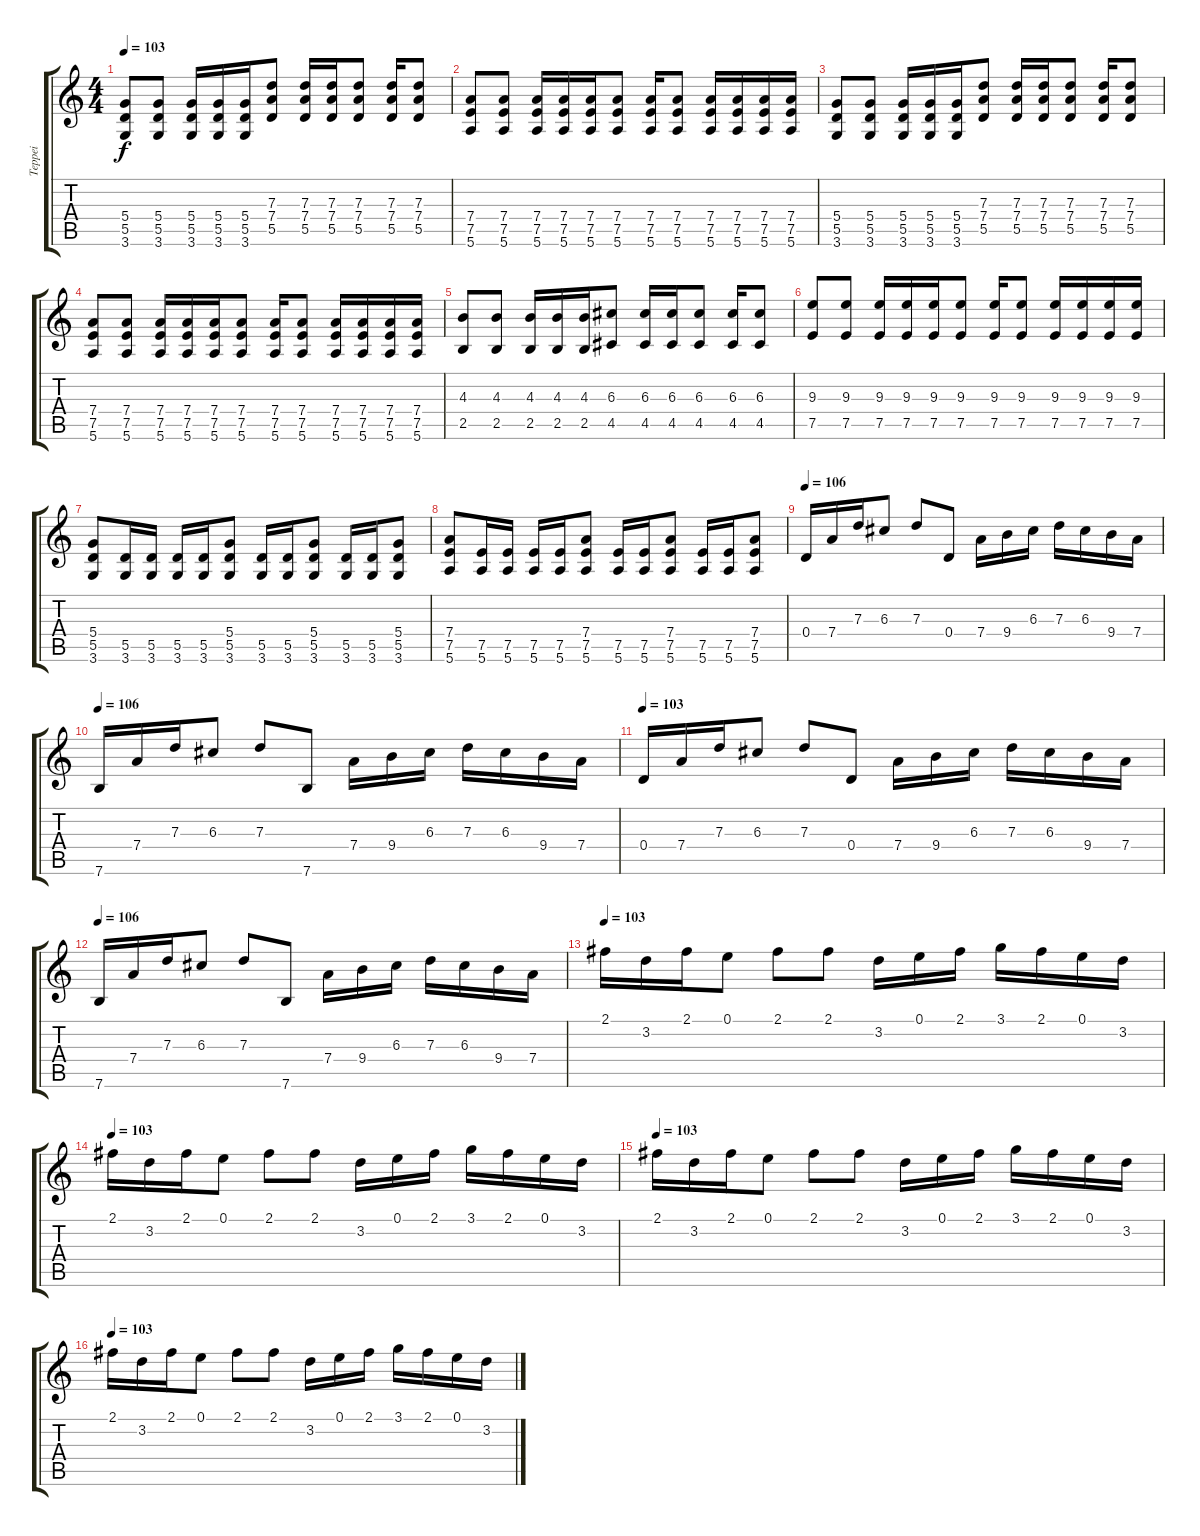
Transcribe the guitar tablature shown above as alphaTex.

\track ("Teppei" "Teppei") {instrument overdrivenguitar}
\staff {score tabs}
\tuning (E4 B3 G3 D3 A2 E2) {hide}
\ts (4 4)
\tempo 103
\clef g2
\ks c
(5.4 5.5 3.6).8{dy f} (5.4 5.5 3.6).8 (5.4 5.5 3.6).16 (5.4 5.5 3.6).16 (5.4 5.5 3.6).16 (7.3 7.4 5.5).8 (7.3 7.4 5.5).16 (7.3 7.4 5.5).16 (7.3 7.4 5.5).8 (7.3 7.4 5.5).16 (7.3 7.4 5.5).8 |
(7.4 7.5 5.6).8 (7.4 7.5 5.6).8 (7.4 7.5 5.6).16 (7.4 7.5 5.6).16 (7.4 7.5 5.6).16 (7.4 7.5 5.6).8 (7.4 7.5 5.6).16 (7.4 7.5 5.6).8 (7.4 7.5 5.6).16 (7.4 7.5 5.6).16 (7.4 7.5 5.6).16 (7.4 7.5 5.6).16 |
(5.4 5.5 3.6).8 (5.4 5.5 3.6).8 (5.4 5.5 3.6).16 (5.4 5.5 3.6).16 (5.4 5.5 3.6).16 (7.3 7.4 5.5).8 (7.3 7.4 5.5).16 (7.3 7.4 5.5).16 (7.3 7.4 5.5).8 (7.3 7.4 5.5).16 (7.3 7.4 5.5).8 |
(7.4 7.5 5.6).8 (7.4 7.5 5.6).8 (7.4 7.5 5.6).16 (7.4 7.5 5.6).16 (7.4 7.5 5.6).16 (7.4 7.5 5.6).8 (7.4 7.5 5.6).16 (7.4 7.5 5.6).8 (7.4 7.5 5.6).16 (7.4 7.5 5.6).16 (7.4 7.5 5.6).16 (7.4 7.5 5.6).16 |
(4.3 2.5).8 (4.3 2.5).8 (4.3 2.5).16 (4.3 2.5).16 (4.3 2.5).16 (6.3 4.5).8 (6.3 4.5).16 (6.3 4.5).16 (6.3 4.5).8 (6.3 4.5).16 (6.3 4.5).8 |
(9.3 7.5).8 (9.3 7.5).8 (9.3 7.5).16 (9.3 7.5).16 (9.3 7.5).16 (9.3 7.5).8 (9.3 7.5).16 (9.3 7.5).8 (9.3 7.5).16 (9.3 7.5).16 (9.3 7.5).16 (9.3 7.5).16 |
(5.4 5.5 3.6).8 (5.5 3.6).16 (5.5 3.6).16 (5.5 3.6).16 (5.5 3.6).16 (5.4 5.5 3.6).8 (5.5 3.6).16 (5.5 3.6).16 (5.4 5.5 3.6).8 (5.5 3.6).16 (5.5 3.6).16 (5.4 5.5 3.6).8 |
(7.4 7.5 5.6).8 (7.5 5.6).16 (7.5 5.6).16 (7.5 5.6).16 (7.5 5.6).16 (7.4 7.5 5.6).8 (7.5 5.6).16 (7.5 5.6).16 (7.4 7.5 5.6).8 (7.5 5.6).16 (7.5 5.6).16 (7.4 7.5 5.6).8 |
\tempo 106
0.4.16 7.4.16 7.3.16 6.3.8 7.3.8 0.4.8 7.4.16 9.4.16 6.3.16 7.3.16 6.3.16 9.4.16 7.4.16 |
\tempo 106
7.6.16 7.4.16 7.3.16 6.3.8 7.3.8 7.6.8 7.4.16 9.4.16 6.3.16 7.3.16 6.3.16 9.4.16 7.4.16 |
\tempo 103
0.4.16 7.4.16 7.3.16 6.3.8 7.3.8 0.4.8 7.4.16 9.4.16 6.3.16 7.3.16 6.3.16 9.4.16 7.4.16 |
\tempo 106
7.6.16 7.4.16 7.3.16 6.3.8 7.3.8 7.6.8 7.4.16 9.4.16 6.3.16 7.3.16 6.3.16 9.4.16 7.4.16 |
\tempo 103
2.1.16 3.2.16 2.1.16 0.1.8 2.1.8 2.1.8 3.2.16 0.1.16 2.1.16 3.1.16 2.1.16 0.1.16 3.2.16 |
\tempo 103
2.1.16 3.2.16 2.1.16 0.1.8 2.1.8 2.1.8 3.2.16 0.1.16 2.1.16 3.1.16 2.1.16 0.1.16 3.2.16 |
\tempo 103
2.1.16 3.2.16 2.1.16 0.1.8 2.1.8 2.1.8 3.2.16 0.1.16 2.1.16 3.1.16 2.1.16 0.1.16 3.2.16 |
\tempo 103
2.1.16 3.2.16 2.1.16 0.1.8 2.1.8 2.1.8 3.2.16 0.1.16 2.1.16 3.1.16 2.1.16 0.1.16 3.2.16
